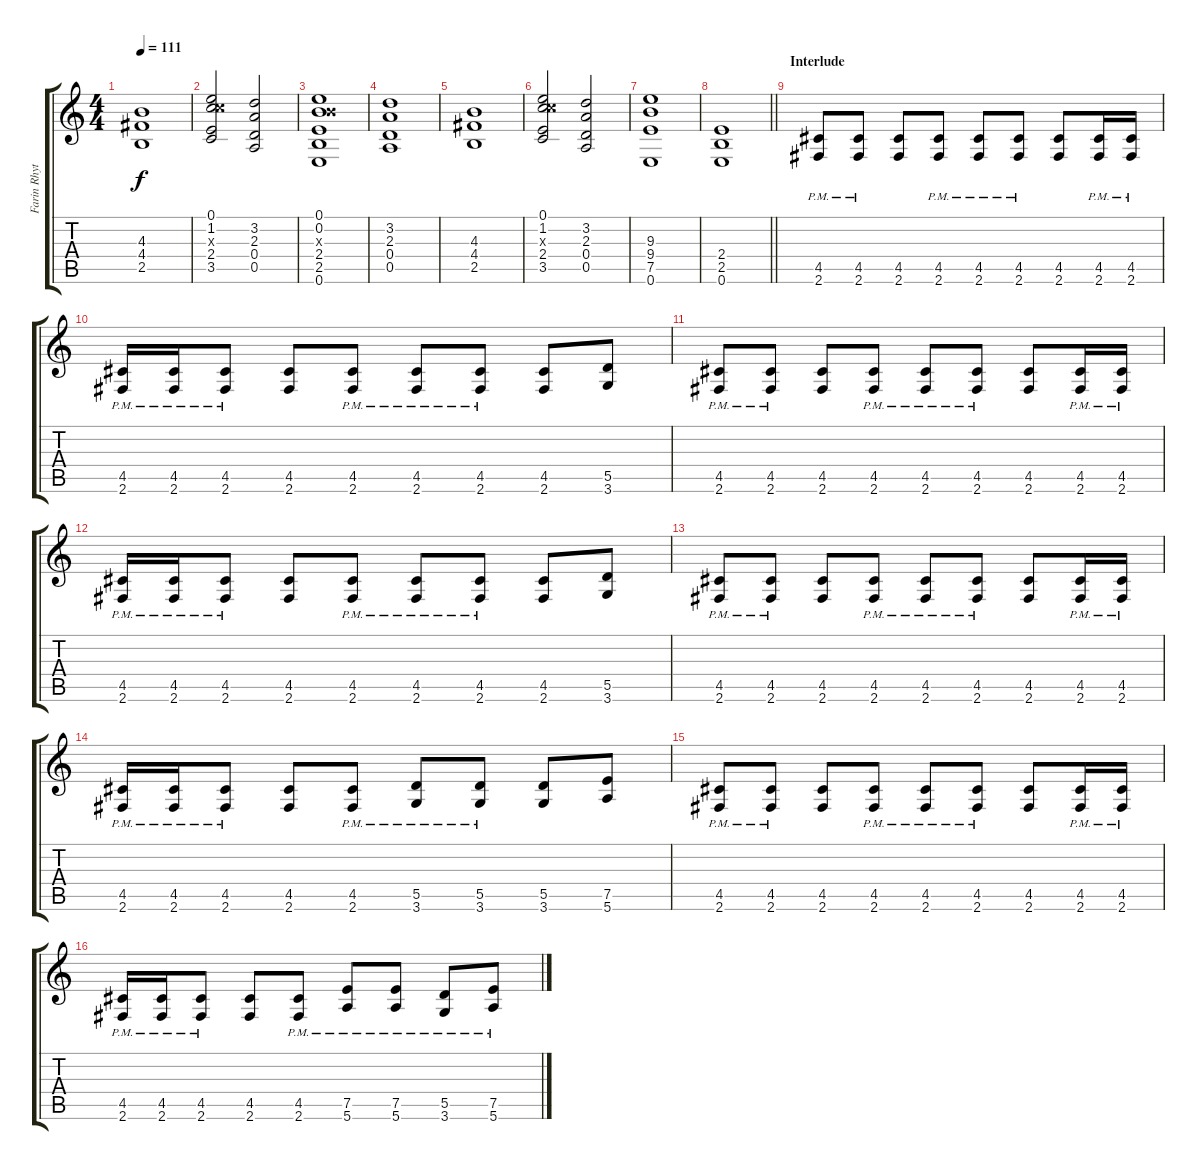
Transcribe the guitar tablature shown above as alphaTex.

\track ("Farin Rhythmus L" "Farin Rhyt") {instrument distortionguitar}
\staff {score tabs}
\tuning (E4 B3 G3 D3 A2 E2) {hide}
\ts (4 4)
\tempo 111
\clef g2
\ks c
(4.3 4.4 2.5).1{dy f} |
(0.1 1.2 5.3{x} 2.4 3.5).2 (3.2 2.3 0.4 0.5).2 |
(0.1 0.2 4.3{x} 2.4 2.5 0.6).1 |
(3.2 2.3 0.4 0.5).1 |
(4.3 4.4 2.5).1 |
(0.1 1.2 5.3{x} 2.4 3.5).2 (3.2 2.3 0.4 0.5).2 |
(9.3 9.4 7.5 0.6).1 |
\barLineRight lightlight
(2.4 2.5 0.6).1 |
\section ("" "Interlude")
(4.5{pm} 2.6{pm}).8 (4.5{pm} 2.6{pm}).8 (4.5 2.6).8 (4.5{pm} 2.6{pm}).8 (4.5{pm} 2.6{pm}).8 (4.5{pm} 2.6{pm}).8 (4.5 2.6).8 (4.5{pm} 2.6{pm}).16 (4.5{pm} 2.6{pm}).16 |
(4.5{pm} 2.6{pm}).16 (4.5{pm} 2.6{pm}).16 (4.5{pm} 2.6{pm}).8 (4.5 2.6).8 (4.5{pm} 2.6{pm}).8 (4.5{pm} 2.6{pm}).8 (4.5{pm} 2.6{pm}).8 (4.5 2.6).8 (5.5 3.6).8 |
(4.5{pm} 2.6{pm}).8 (4.5{pm} 2.6{pm}).8 (4.5 2.6).8 (4.5{pm} 2.6{pm}).8 (4.5{pm} 2.6{pm}).8 (4.5{pm} 2.6{pm}).8 (4.5 2.6).8 (4.5{pm} 2.6{pm}).16 (4.5{pm} 2.6{pm}).16 |
(4.5{pm} 2.6{pm}).16 (4.5{pm} 2.6{pm}).16 (4.5{pm} 2.6{pm}).8 (4.5 2.6).8 (4.5{pm} 2.6{pm}).8 (4.5{pm} 2.6{pm}).8 (4.5{pm} 2.6{pm}).8 (4.5 2.6).8 (5.5 3.6).8 |
(4.5{pm} 2.6{pm}).8 (4.5{pm} 2.6{pm}).8 (4.5 2.6).8 (4.5{pm} 2.6{pm}).8 (4.5{pm} 2.6{pm}).8 (4.5{pm} 2.6{pm}).8 (4.5 2.6).8 (4.5{pm} 2.6{pm}).16 (4.5{pm} 2.6{pm}).16 |
(4.5{pm} 2.6{pm}).16 (4.5{pm} 2.6{pm}).16 (4.5{pm} 2.6{pm}).8 (4.5 2.6).8 (4.5{pm} 2.6{pm}).8 (5.5{pm} 3.6{pm}).8 (5.5{pm} 3.6{pm}).8 (5.5 3.6).8 (7.5 5.6).8 |
(4.5{pm} 2.6{pm}).8 (4.5{pm} 2.6{pm}).8 (4.5 2.6).8 (4.5{pm} 2.6{pm}).8 (4.5{pm} 2.6{pm}).8 (4.5{pm} 2.6{pm}).8 (4.5 2.6).8 (4.5{pm} 2.6{pm}).16 (4.5{pm} 2.6{pm}).16 |
(4.5{pm} 2.6{pm}).16 (4.5{pm} 2.6{pm}).16 (4.5{pm} 2.6{pm}).8 (4.5 2.6).8 (4.5{pm} 2.6{pm}).8 (7.5{pm} 5.6{pm}).8 (7.5{pm} 5.6{pm}).8 (5.5{pm} 3.6{pm}).8 (7.5{pm} 5.6{pm}).8
